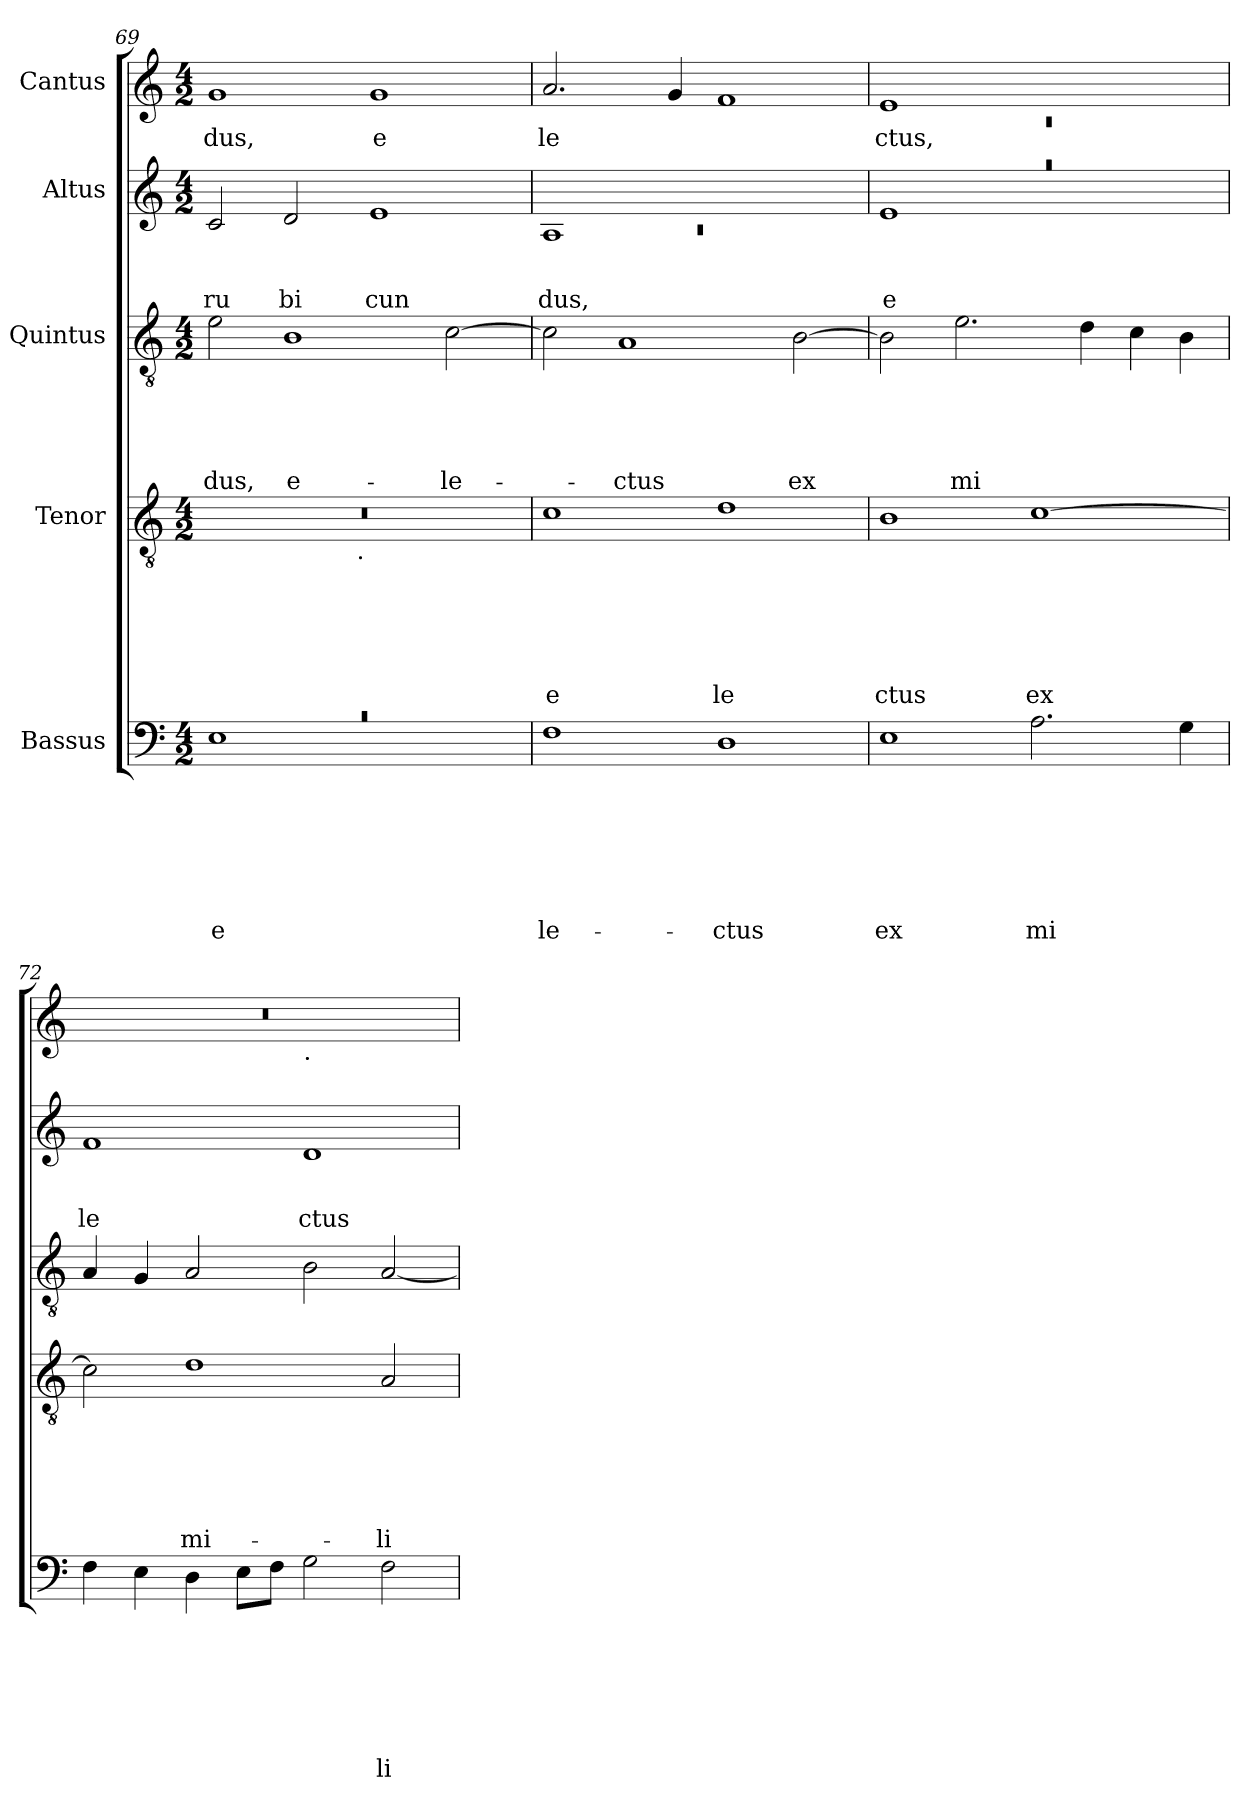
**kern	**text	**text	**text	**text	**text	**text	**text	**kern	**text	**text	**text	**text	**text	**text	**kern	**text	**text	**text	**text	**text	**kern	**text	**text	**text	**kern	**text
*part5	*part5	*part5	*part5	*part5	*part5	*part5	*part5	*part4	*part4	*part4	*part4	*part4	*part4	*part4	*part3	*part3	*part3	*part3	*part3	*part3	*part2	*part2	*part2	*part2	*part1	*part1
*staff5	*staff5	*staff5	*staff5	*staff5	*staff5	*staff5	*staff5	*staff4	*staff4	*staff4	*staff4	*staff4	*staff4	*staff4	*staff3	*staff3	*staff3	*staff3	*staff3	*staff3	*staff2	*staff2	*staff2	*staff2	*staff1	*staff1
*I"Bassus	*	*	*	*	*	*	*	*I"Tenor	*	*	*	*	*	*	*I"Quintus	*	*	*	*	*	*I"Altus	*	*	*	*I"Cantus	*
*clefF4	*	*	*	*	*	*	*	*clefGv2	*	*	*	*	*	*	*clefGv2	*	*	*	*	*	*clefG2	*	*	*	*clefG2	*
*k[]	*	*	*	*	*	*	*	*k[]	*	*	*	*	*	*	*k[]	*	*	*	*	*	*k[]	*	*	*	*k[]	*
*C:	*	*	*	*	*	*	*	*C:	*	*	*	*	*	*	*C:	*	*	*	*	*	*C:	*	*	*	*C:	*
*M4/2	*	*	*	*	*	*	*	*M4/2	*	*	*	*	*	*	*M4/2	*	*	*	*	*	*M4/2	*	*	*	*M4/2	*
=69	=69	=69	=69	=69	=69	=69	=69	=69	=69	=69	=69	=69	=69	=69	=69	=69	=69	=69	=69	=69	=69	=69	=69	=69	=69	=69
!LO:N:vis=1	!	!	!	!	!	!	!LO:LY:b	!	!	!	!	!	!	!	!	!	!	!	!	!LO:LY:b	!	!	!	!LO:LY:b	!	!LO:LY:b
*^	*	*	*	*	*	*	*	*^	*	*	*	*	*	*	*	*	*	*	*	*	*	*	*	*	*	*
0rc	1E	.	.	.	.	.	.	e-	0r	2ryy	.	.	.	.	.	.	2e\	.	.	.	.	-dus,	2c/	.	.	ru	1g	dus,
!	!	!	!	!	!	!	!	!	!	!	!	!	!	!	!	!	!	!	!	!	!	!LO:LY:b	!	!	!	!LO:LY:b	!	!
.	.	.	.	.	.	.	.	.	.	4...ryy	.	.	.	.	.	.	1B	.	.	.	.	e-	2d/	.	.	bi	.	.
!	!	!	!	!	!	!	!	!	!	!LO:TX:b:t=.	!	!	!	!	!	!	!	!	!	!	!	!	!	!	!	!	!	!
.	.	.	.	.	.	.	.	.	.	1ryy	.	.	.	.	.	.	.	.	.	.	.	.	.	.	.	.	.	.
!	!	!	!	!	!	!	!	!	!	!	!	!	!	!	!	!	!	!	!	!	!	!	!	!	!	!LO:LY:b	!	!LO:LY:b
.	1ryy	.	.	.	.	.	.	.	.	.	.	.	.	.	.	.	.	.	.	.	.	.	1e	.	.	cun	1g	e
!	!	!	!	!	!	!	!	!	!	!	!	!	!	!	!	!	!	!	!	!	!	!LO:LY:b	!	!	!	!	!	!
.	.	.	.	.	.	.	.	.	.	.	.	.	.	.	.	.	[>2c\	.	.	.	.	-le-	.	.	.	.	.	.
.	.	.	.	.	.	.	.	.	.	32ryy	.	.	.	.	.	.	.	.	.	.	.	.	.	.	.	.	.	.
=70	=70	=70	=70	=70	=70	=70	=70	=70	=70	=70	=70	=70	=70	=70	=70	=70	=70	=70	=70	=70	=70	=70	=70	=70	=70	=70	=70	=70
*	*	*	*	*	*	*	*	*	*	*	*	*	*	*	*	*	*	*	*	*	*	*	*^	*	*	*	*	*
!	!	!	!	!	!	!	!	!LO:LY:b	!	!	!	!	!	!	!	!LO:LY:b	!	!	!	!	!	!	!	!LO:N:vis=1	!	!	!LO:LY:b	!	!LO:LY:b
*v	*v	*	*	*	*	*	*	*	*	*	*	*	*	*	*	*	*	*	*	*	*	*	*	*	*	*	*	*	*
*	*	*	*	*	*	*	*	*v	*v	*	*	*	*	*	*	*	*	*	*	*	*	*	*	*	*	*	*	*
1F	.	.	.	.	.	.	-le-	1c	.	.	.	.	.	e	2c\]	.	.	.	.	.	1A	0rc	.	.	dus,	2.a/	le
!	!	!	!	!	!	!	!	!	!	!	!	!	!	!	!	!	!	!	!	!LO:LY:b	!	!	!	!	!	!	!
.	.	.	.	.	.	.	.	.	.	.	.	.	.	.	1A	.	.	.	.	-ctus	.	.	.	.	.	.	.
.	.	.	.	.	.	.	.	.	.	.	.	.	.	.	.	.	.	.	.	.	.	.	.	.	.	4g/	.
!	!	!	!	!	!	!	!LO:LY:b	!	!	!	!	!	!	!LO:LY:b	!	!	!	!	!	!	!	!	!	!	!	!	!
1D	.	.	.	.	.	.	-ctus	1d	.	.	.	.	.	le	.	.	.	.	.	.	1ryy	.	.	.	.	1f	.
!	!	!	!	!	!	!	!	!	!	!	!	!	!	!	!	!	!	!	!	!LO:LY:b	!	!	!	!	!	!	!
.	.	.	.	.	.	.	.	.	.	.	.	.	.	.	[<2B\	.	.	.	.	ex	.	.	.	.	.	.	.
!!LO:LB:g=z
=71	=71	=71	=71	=71	=71	=71	=71	=71	=71	=71	=71	=71	=71	=71	=71	=71	=71	=71	=71	=71	=71	=71	=71	=71	=71	=71	=71
*	*	*	*	*	*	*	*	*	*	*	*	*	*	*	*	*	*	*	*	*	*	*	*	*	*	*^	*
!	!	!	!	!	!	!	!LO:LY:b	!	!	!	!	!	!	!LO:LY:b	!	!	!	!	!	!	!LO:N:vis=1	!	!	!	!LO:LY:b	!	!LO:N:vis=1	!LO:LY:b
1E	.	.	.	.	.	.	ex	1B	.	.	.	.	.	ctus	2B\]	.	.	.	.	.	0raa	1e	.	.	e	1e	0rc	ctus,
!	!	!	!	!	!	!	!	!	!	!	!	!	!	!	!	!	!	!	!	!LO:LY:b	!	!	!	!	!	!	!	!
.	.	.	.	.	.	.	.	.	.	.	.	.	.	.	2.e\	.	.	.	.	mi	.	.	.	.	.	.	.	.
!	!	!	!	!	!	!	!LO:LY:b	!	!	!	!	!	!	!LO:LY:b	!	!	!	!	!	!	!	!	!	!	!	!	!	!
2.A\	.	.	.	.	.	.	mi	[>1c	.	.	.	.	.	ex	.	.	.	.	.	.	.	1ryy	.	.	.	1ryy	.	.
.	.	.	.	.	.	.	.	.	.	.	.	.	.	.	4d\	.	.	.	.	.	.	.	.	.	.	.	.	.
.	.	.	.	.	.	.	.	.	.	.	.	.	.	.	4c\	.	.	.	.	.	.	.	.	.	.	.	.	.
4G\	.	.	.	.	.	.	.	.	.	.	.	.	.	.	4B\	.	.	.	.	.	.	.	.	.	.	.	.	.
*	*	*	*	*	*	*	*	*	*	*	*	*	*	*	*	*	*	*	*	*	*v	*v	*	*	*	*	*	*
=72	=72	=72	=72	=72	=72	=72	=72	=72	=72	=72	=72	=72	=72	=72	=72	=72	=72	=72	=72	=72	=72	=72	=72	=72	=72	=72	=72
!	!	!	!	!	!	!	!	!	!	!	!	!	!	!	!	!	!	!	!	!	!	!	!	!LO:LY:b	!	!	!
4F\	.	.	.	.	.	.	.	2c\]	.	.	.	.	.	.	4A/	.	.	.	.	.	1f	.	.	le	0r	1ryy	.
4E\	.	.	.	.	.	.	.	.	.	.	.	.	.	.	4G/	.	.	.	.	.	.	.	.	.	.	.	.
!	!	!	!	!	!	!	!	!	!	!	!	!	!	!LO:LY:b	!	!	!	!	!	!	!	!	!	!	!	!	!
4D\	.	.	.	.	.	.	.	1d	.	.	.	.	.	mi-	2A/	.	.	.	.	.	.	.	.	.	.	.	.
8E\L	.	.	.	.	.	.	.	.	.	.	.	.	.	.	.	.	.	.	.	.	.	.	.	.	.	.	.
8F\J	.	.	.	.	.	.	.	.	.	.	.	.	.	.	.	.	.	.	.	.	.	.	.	.	.	.	.
!	!	!	!	!	!	!	!	!	!	!	!	!	!	!	!	!	!	!	!	!	!	!	!	!	!	!LO:TX:b:t=.	!
!	!	!	!	!	!	!	!	!	!	!	!	!	!	!	!	!	!	!	!	!	!	!	!	!LO:LY:b	!	!	!
2G\	.	.	.	.	.	.	.	.	.	.	.	.	.	.	2B\	.	.	.	.	.	1d	.	.	ctus	.	1ryy	.
!	!	!	!	!	!	!	!LO:LY:b	!	!	!	!	!	!	!LO:LY:b	!	!	!	!	!	!	!	!	!	!	!	!	!
2F\	.	.	.	.	.	.	li	2A/	.	.	.	.	.	-li-	[<2A/	.	.	.	.	.	.	.	.	.	.	.	.
*	*	*	*	*	*	*	*	*	*	*	*	*	*	*	*	*	*	*	*	*	*	*	*	*	*v	*v	*
=	=	=	=	=	=	=	=	=	=	=	=	=	=	=	=	=	=	=	=	=	=	=	=	=	=	=
*-	*-	*-	*-	*-	*-	*-	*-	*-	*-	*-	*-	*-	*-	*-	*-	*-	*-	*-	*-	*-	*-	*-	*-	*-	*-	*-
